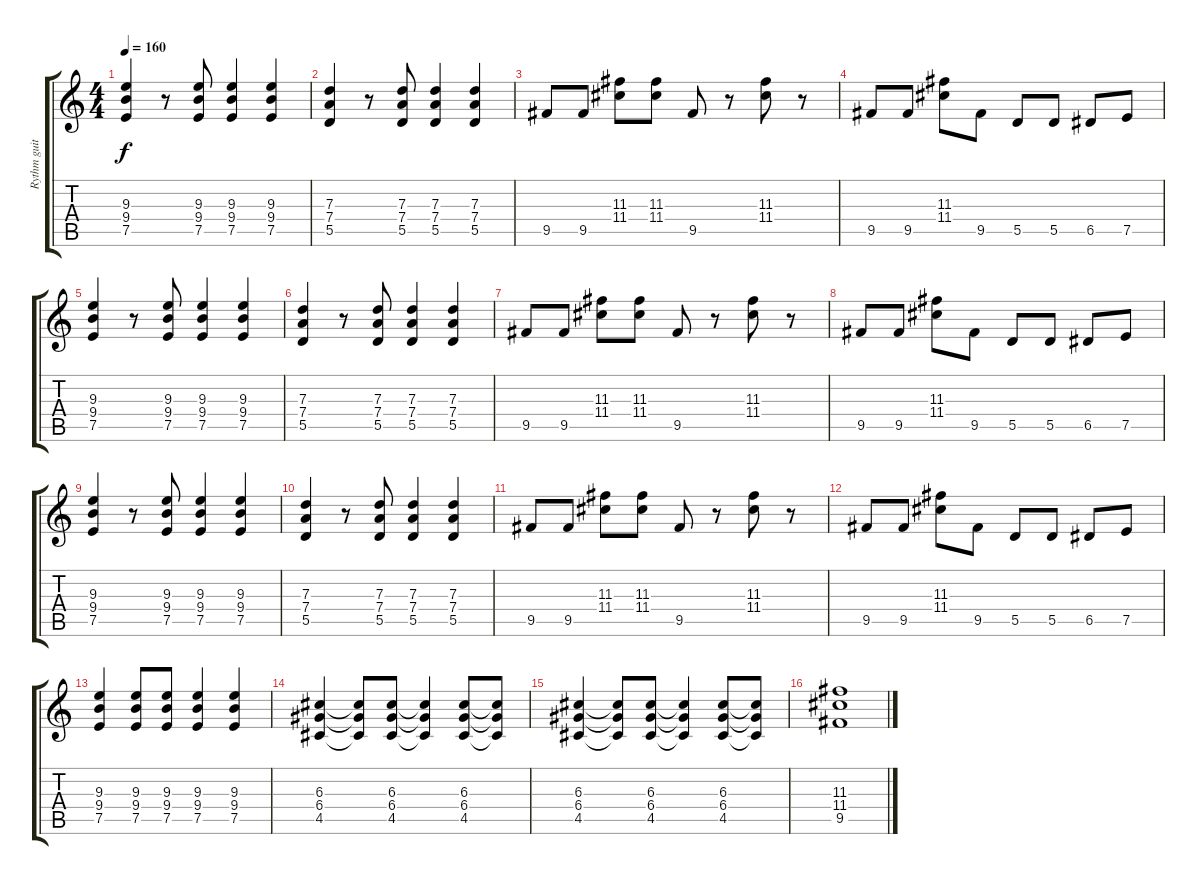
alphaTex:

\track ("Rythm guitar" "Rythm guit") {instrument electricguitarclean}
\staff {score tabs}
\tuning (E4 B3 G3 D3 A2 E2) {hide}
\ts (4 4)
\tempo 160
\clef g2
\ks c
(9.3 9.4 7.5).4{dy f} r.8 (9.3 9.4 7.5).8 (9.3 9.4 7.5).4 (9.3 9.4 7.5).4 |
(7.3 7.4 5.5).4 r.8 (7.3 7.4 5.5).8 (7.3 7.4 5.5).4 (7.3 7.4 5.5).4 |
9.5.8 9.5.8 (11.3 11.4).8 (11.3 11.4).8 9.5.8 r.8 (11.3 11.4).8 r.8 |
9.5.8 9.5.8 (11.3 11.4).8 9.5.8 5.5.8 5.5.8 6.5.8 7.5.8 |
(9.3 9.4 7.5).4 r.8 (9.3 9.4 7.5).8 (9.3 9.4 7.5).4 (9.3 9.4 7.5).4 |
(7.3 7.4 5.5).4 r.8 (7.3 7.4 5.5).8 (7.3 7.4 5.5).4 (7.3 7.4 5.5).4 |
9.5.8 9.5.8 (11.3 11.4).8 (11.3 11.4).8 9.5.8 r.8 (11.3 11.4).8 r.8 |
9.5.8 9.5.8 (11.3 11.4).8 9.5.8 5.5.8 5.5.8 6.5.8 7.5.8 |
(9.3 9.4 7.5).4 r.8 (9.3 9.4 7.5).8 (9.3 9.4 7.5).4 (9.3 9.4 7.5).4 |
(7.3 7.4 5.5).4 r.8 (7.3 7.4 5.5).8 (7.3 7.4 5.5).4 (7.3 7.4 5.5).4 |
9.5.8 9.5.8 (11.3 11.4).8 (11.3 11.4).8 9.5.8 r.8 (11.3 11.4).8 r.8 |
9.5.8 9.5.8 (11.3 11.4).8 9.5.8 5.5.8 5.5.8 6.5.8 7.5.8 |
(9.3 9.4 7.5).4 (9.3 9.4 7.5).8 (9.3 9.4 7.5).8 (9.3 9.4 7.5).4 (9.3 9.4 7.5).4 |
(6.3 6.4 4.5).4 (6.3{t} 6.4{t} 4.5{t}).8 (6.3 6.4 4.5).8 (6.3{t} 6.4{t} 4.5{t}).4 (6.3 6.4 4.5).8 (6.3{t} 6.4{t} 4.5{t}).8 |
(6.3 6.4 4.5).4 (6.3{t} 6.4{t} 4.5{t}).8 (6.3 6.4 4.5).8 (6.3{t} 6.4{t} 4.5{t}).4 (6.3 6.4 4.5).8 (6.3{t} 6.4{t} 4.5{t}).8 |
(11.3 11.4 9.5).1
